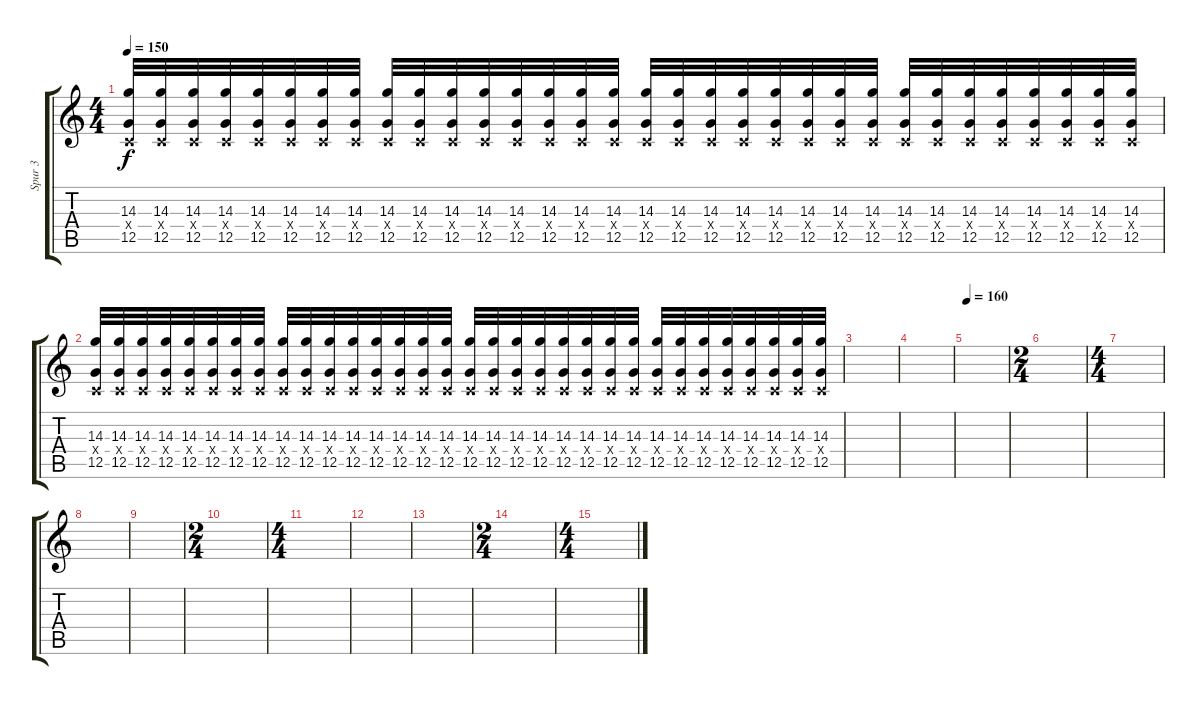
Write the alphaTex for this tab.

\track ("Spur 3" "Spur 3") {instrument distortionguitar}
\staff {score tabs}
\tuning (D4 A3 F3 C3 G2 C2) {hide}
\ts (4 4)
\tempo 150
\clef g2
\ks c
(14.3 0.4{x} 12.5).32{dy f} (14.3 0.4{x} 12.5).32 (14.3 0.4{x} 12.5).32 (14.3 0.4{x} 12.5).32 (14.3 0.4{x} 12.5).32 (14.3 0.4{x} 12.5).32 (14.3 0.4{x} 12.5).32 (14.3 0.4{x} 12.5).32 (14.3 0.4{x} 12.5).32 (14.3 0.4{x} 12.5).32 (14.3 0.4{x} 12.5).32 (14.3 0.4{x} 12.5).32 (14.3 0.4{x} 12.5).32 (14.3 0.4{x} 12.5).32 (14.3 0.4{x} 12.5).32 (14.3 0.4{x} 12.5).32 (14.3 0.4{x} 12.5).32 (14.3 0.4{x} 12.5).32 (14.3 0.4{x} 12.5).32 (14.3 0.4{x} 12.5).32 (14.3 0.4{x} 12.5).32 (14.3 0.4{x} 12.5).32 (14.3 0.4{x} 12.5).32 (14.3 0.4{x} 12.5).32 (14.3 0.4{x} 12.5).32 (14.3 0.4{x} 12.5).32 (14.3 0.4{x} 12.5).32 (14.3 0.4{x} 12.5).32 (14.3 0.4{x} 12.5).32 (14.3 0.4{x} 12.5).32 (14.3 0.4{x} 12.5).32 (14.3 0.4{x} 12.5).32 |
(14.3 0.4{x} 12.5).32 (14.3 0.4{x} 12.5).32 (14.3 0.4{x} 12.5).32 (14.3 0.4{x} 12.5).32 (14.3 0.4{x} 12.5).32 (14.3 0.4{x} 12.5).32 (14.3 0.4{x} 12.5).32 (14.3 0.4{x} 12.5).32 (14.3 0.4{x} 12.5).32 (14.3 0.4{x} 12.5).32 (14.3 0.4{x} 12.5).32 (14.3 0.4{x} 12.5).32 (14.3 0.4{x} 12.5).32 (14.3 0.4{x} 12.5).32 (14.3 0.4{x} 12.5).32 (14.3 0.4{x} 12.5).32 (14.3 0.4{x} 12.5).32 (14.3 0.4{x} 12.5).32 (14.3 0.4{x} 12.5).32 (14.3 0.4{x} 12.5).32 (14.3 0.4{x} 12.5).32 (14.3 0.4{x} 12.5).32 (14.3 0.4{x} 12.5).32 (14.3 0.4{x} 12.5).32 (14.3 0.4{x} 12.5).32 (14.3 0.4{x} 12.5).32 (14.3 0.4{x} 12.5).32 (14.3 0.4{x} 12.5).32 (14.3 0.4{x} 12.5).32 (14.3 0.4{x} 12.5).32 (14.3 0.4{x} 12.5).32 (14.3 0.4{x} 12.5).32 |
|
|
\tempo 160
|
\ts (2 4)
|
\ts (4 4)
|
|
|
\ts (2 4)
|
\ts (4 4)
|
|
|
\ts (2 4)
|
\ts (4 4)
